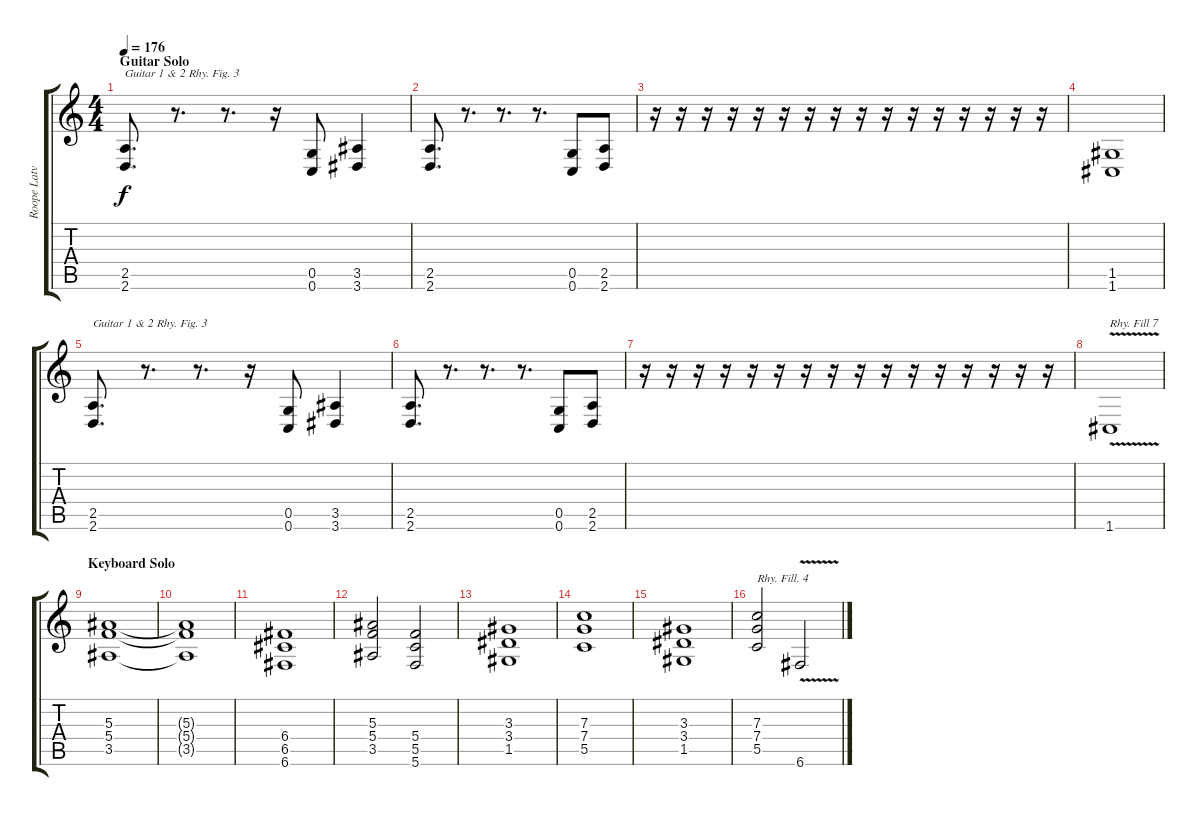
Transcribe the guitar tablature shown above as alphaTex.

\track ("Roope Latvala [Guitar 2]" "Roope Latv") {instrument distortionguitar}
\staff {score tabs}
\tuning (D4 A3 F3 C3 G2 C2) {hide}
\ts (4 4)
\section ("" "Guitar Solo")
\tempo 176
\clef g2
\ks c
(2.5 2.6).8{d txt "Guitar 1 & 2 Rhy. Fig. 3" dy f} r.8{d} r.8{d} r.16 (0.5 0.6).8 (3.5 3.6).4 |
(2.5 2.6).8{d} r.8{d} r.8{d} r.8{d} (0.5 0.6).8 (2.5 2.6).8 |
r.16 r.16 r.16 r.16 r.16 r.16 r.16 r.16 r.16 r.16 r.16 r.16 r.16 r.16 r.16 r.16 |
(1.5 1.6).1 |
(2.5 2.6).8{d txt "Guitar 1 & 2 Rhy. Fig. 3"} r.8{d} r.8{d} r.16 (0.5 0.6).8 (3.5 3.6).4 |
(2.5 2.6).8{d} r.8{d} r.8{d} r.8{d} (0.5 0.6).8 (2.5 2.6).8 |
r.16 r.16 r.16 r.16 r.16 r.16 r.16 r.16 r.16 r.16 r.16 r.16 r.16 r.16 r.16 r.16 |
1.6{v}.1{txt "Rhy. Fill 7"} |
\section ("" "Keyboard Solo")
(5.3 5.4 3.5).1 |
(5.3{t} 5.4{t} 3.5{t}).1 |
(6.4 6.5 6.6).1 |
(5.3 5.4 3.5).2 (5.4 5.5 5.6).2 |
(3.3 3.4 1.5).1 |
(7.3 7.4 5.5).1 |
(3.3 3.4 1.5).1 |
(7.3 7.4 5.5).2{txt "Rhy. Fill. 4"} 6.6{v}.2
